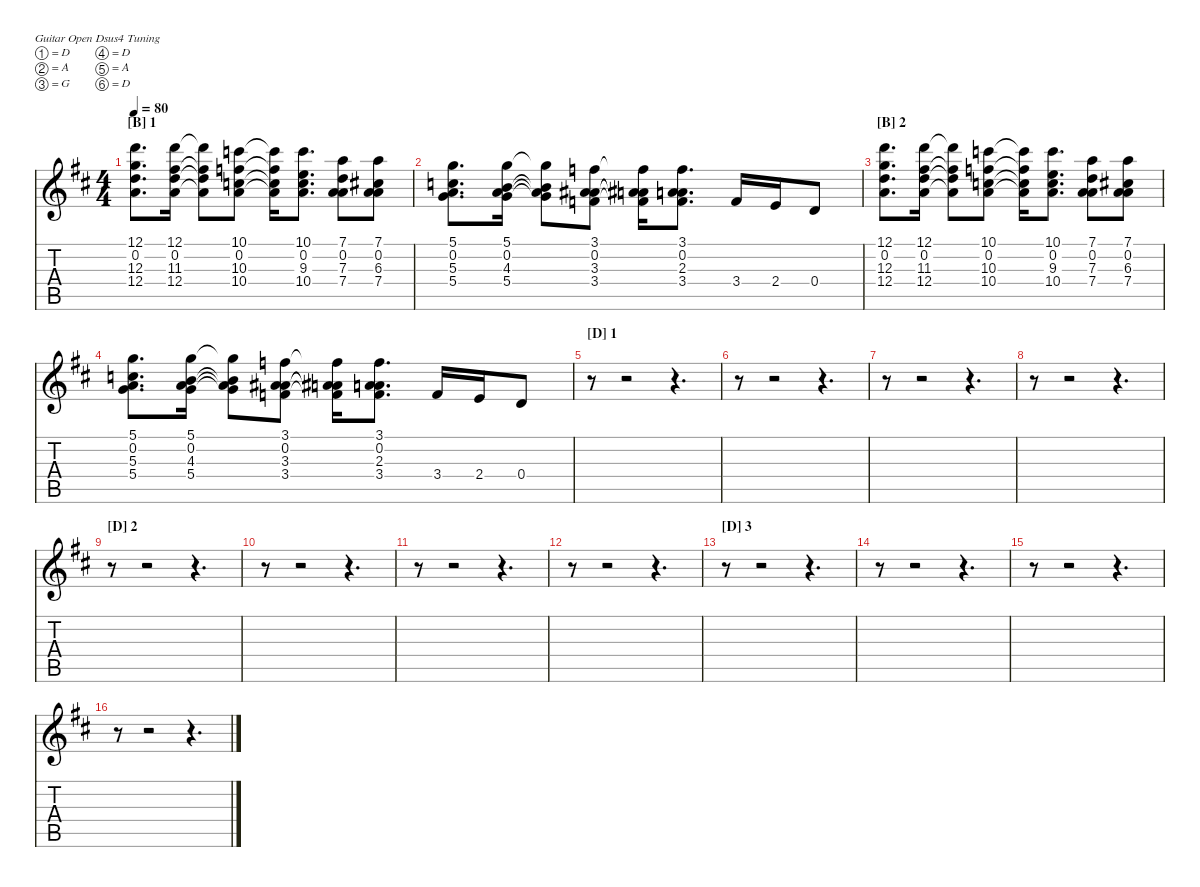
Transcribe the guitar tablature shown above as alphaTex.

\hideDynamics
\bracketExtendMode nobrackets
\singleTrackTrackNamePolicy hidden
\multiTrackTrackNamePolicy hidden
\otherSystemsTrackNameOrientation horizontal
\track ("Guitar 2" "E-Gt") {solo instrument distortionguitar}
\staff {score tabs}
\tuning (D4 A3 G3 D3 A2 D2)
\ts (4 4)
\section ("B" "1")
\tempo 80
\clef g2
\ks d
(12.1{acc forcenatural} 0.2{acc forcenatural} 12.3{acc forcenatural} 12.4{acc forcenatural}).8{d dy f beam Down} (12.1{acc forcenatural} 0.2{acc forcenatural} 11.3{acc #} 12.4{acc forcenatural}).16{beam Down} (12.1{t acc forcenatural} 0.2{t acc forcenatural} 11.3{t acc #} 12.4{t acc forcenatural}).8{beam Down} (10.1{acc forcenatural} 0.2{acc forcenatural} 10.3{acc forcenatural} 10.4{acc forcenatural}).8{beam Down} (10.1{t acc forcenatural} 0.2{t acc forcenatural} 10.3{t acc forcenatural} 10.4{t acc forcenatural}).16{beam Down} (10.1{acc forcenatural} 0.2{acc forcenatural} 9.3{acc forcenatural} 10.4{acc forcenatural}).8{d beam Down} (7.1{acc forcenatural} 0.2{acc forcenatural} 7.3{acc forcenatural} 7.4{acc forcenatural}).8{beam Down} (7.1{acc forcenatural} 0.2{acc forcenatural} 6.3{acc #} 7.4{acc forcenatural}).8{beam Down} |
(5.1{acc forcenatural} 0.2{acc forcenatural} 5.3{acc forcenatural} 5.4{acc forcenatural}).8{d beam Down} (5.1{acc forcenatural} 0.2{acc forcenatural} 4.3{acc forcenatural} 5.4{acc forcenatural}).16{beam Down} (5.1{t acc forcenatural} 0.2{t acc forcenatural} 4.3{t acc forcenatural} 5.4{t acc forcenatural}).8{beam Down} (3.1{acc forcenatural} 0.2{acc forcenatural} 3.3{acc #} 3.4{acc forcenatural}).8{beam Down} (3.1{t acc forcenatural} 0.2{t acc forcenatural} 3.3{t acc #} 3.4{t acc forcenatural}).16{beam Down} (3.1{acc forcenatural} 0.2{acc forcenatural} 2.3{acc forcenatural} 3.4{acc forcenatural}).8{d beam Down} 3.4{acc forcenatural}.16{beam Up} 2.4{acc forcenatural}.16{beam Up} 0.4{acc forcenatural}.8{beam Up} |
\section ("B" "2")
(12.1{acc forcenatural} 0.2{acc forcenatural} 12.3{acc forcenatural} 12.4{acc forcenatural}).8{d beam Down} (12.1{acc forcenatural} 0.2{acc forcenatural} 11.3{acc #} 12.4{acc forcenatural}).16{beam Down} (12.1{t acc forcenatural} 0.2{t acc forcenatural} 11.3{t acc #} 12.4{t acc forcenatural}).8{beam Down} (10.1{acc forcenatural} 0.2{acc forcenatural} 10.3{acc forcenatural} 10.4{acc forcenatural}).8{beam Down} (10.1{t acc forcenatural} 0.2{t acc forcenatural} 10.3{t acc forcenatural} 10.4{t acc forcenatural}).16{beam Down} (10.1{acc forcenatural} 0.2{acc forcenatural} 9.3{acc forcenatural} 10.4{acc forcenatural}).8{d beam Down} (7.1{acc forcenatural} 0.2{acc forcenatural} 7.3{acc forcenatural} 7.4{acc forcenatural}).8{beam Down} (7.1{acc forcenatural} 0.2{acc forcenatural} 6.3{acc #} 7.4{acc forcenatural}).8{beam Down} |
(5.1{acc forcenatural} 0.2{acc forcenatural} 5.3{acc forcenatural} 5.4{acc forcenatural}).8{d beam Down} (5.1{acc forcenatural} 0.2{acc forcenatural} 4.3{acc forcenatural} 5.4{acc forcenatural}).16{beam Down} (5.1{t acc forcenatural} 0.2{t acc forcenatural} 4.3{t acc forcenatural} 5.4{t acc forcenatural}).8{beam Down} (3.1{acc forcenatural} 0.2{acc forcenatural} 3.3{acc #} 3.4{acc forcenatural}).8{beam Down} (3.1{t acc forcenatural} 0.2{t acc forcenatural} 3.3{t acc #} 3.4{t acc forcenatural}).16{beam Down} (3.1{acc forcenatural} 0.2{acc forcenatural} 2.3{acc forcenatural} 3.4{acc forcenatural}).8{d beam Down} 3.4{acc forcenatural}.16{beam Up} 2.4{acc forcenatural}.16{beam Up} 0.4{acc forcenatural}.8{beam Up} |
\section ("D" "1")
r.8{beam Down} r.2{beam Down} r.4{d beam Down} |
r.8{beam Down} r.2{beam Down} r.4{d beam Down} |
r.8{beam Down} r.2{beam Down} r.4{d beam Down} |
r.8{beam Down} r.2{beam Down} r.4{d beam Down} |
\section ("D" "2")
r.8{beam Down} r.2{beam Down} r.4{d beam Down} |
r.8{beam Down} r.2{beam Down} r.4{d beam Down} |
r.8{beam Down} r.2{beam Down} r.4{d beam Down} |
r.8{beam Down} r.2{beam Down} r.4{d beam Down} |
\section ("D" "3")
r.8{beam Down} r.2{beam Down} r.4{d beam Down} |
r.8{beam Down} r.2{beam Down} r.4{d beam Down} |
r.8{beam Down} r.2{beam Down} r.4{d beam Down} |
r.8{beam Down} r.2{beam Down} r.4{d beam Down}
